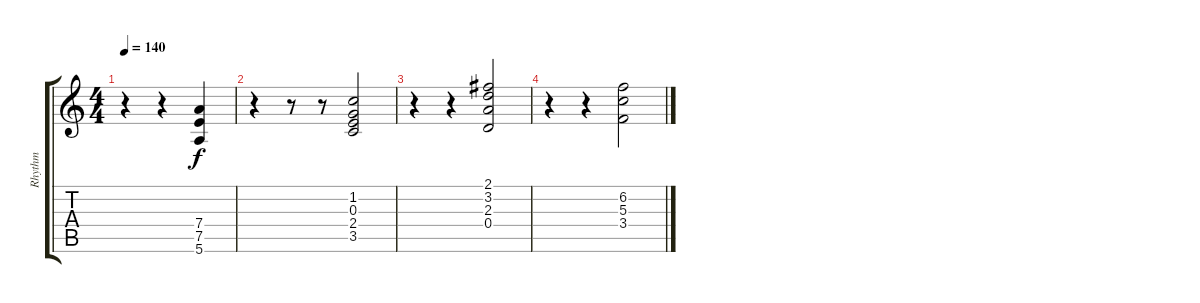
\track ("Rhythm" "Rhythm") {instrument acousticguitarsteel}
\staff {score tabs}
\tuning (E4 B3 G3 D3 A2 E2) {hide}
\ts (4 4)
\tempo 140
\clef g2
\ks c
r.4{dy f} r.4 (7.4 7.5 5.6).4 |
r.4 r.8 r.8 (1.2 0.3 2.4 3.5).2 |
r.4 r.4 (2.1 3.2 2.3 0.4).2 |
r.4 r.4 (6.2 5.3 3.4).2
